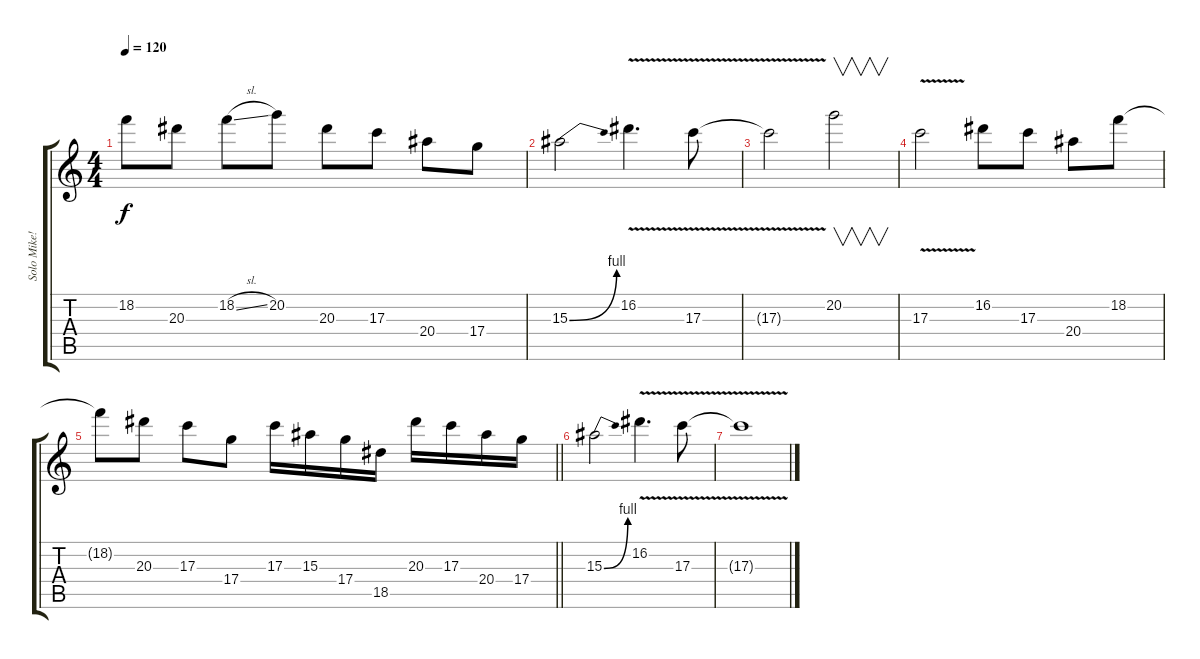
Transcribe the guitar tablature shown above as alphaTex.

\track ("Solo Mike!" "Solo Mike!") {instrument distortionguitar}
\staff {score tabs}
\tuning (E4 B3 G3 D3 A2 E2) {hide}
\ts (4 4)
\tempo 120
\clef g2
\ks c
18.2{t}.8{dy f} 20.3.8 18.2{sl}.8 20.2.8 20.3.8 17.3.8 20.4.8 17.4.8 |
15.3{be (bend 0 0 60 4)}.2{volume 2} 16.2{v}.4{d} 17.3{v}.8 |
17.3{t}.2 20.2.2{v} |
17.3{v}.2 16.2.8 17.3.8 20.4.8 18.2.8 |
\barLineRight lightlight
18.2{t}.8 20.3.8 17.3.8 17.4.8 17.3.16 15.3.16 17.4.16 18.5.16 20.3.16 17.3.16 20.4.16 17.4.16 |
15.3{be (bend 0 0 60 4)}.2{volume 0} 16.2{v}.4{d} 17.3{v}.8 |
17.3{t}.1
